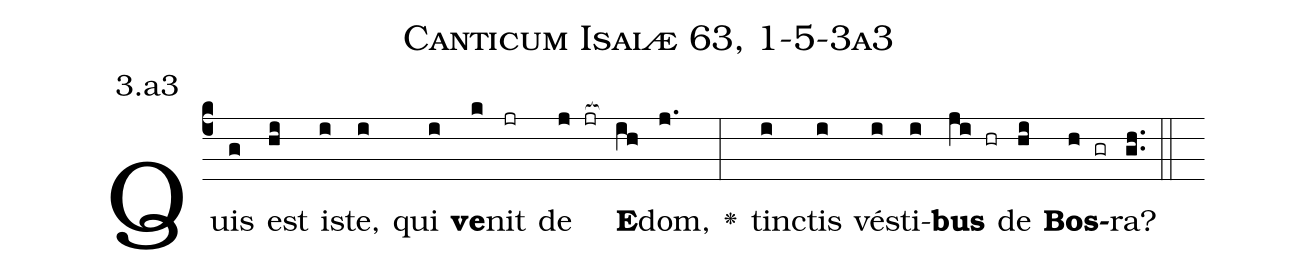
name: Canticum Isaiæ 63, 1-5-3a3;
annotation: 3.a3;
%%
(c4)Quis(g) est(hi) i(i)ste,(i) qui(i) <b>ve</b>(k)nit(jr) de(j jr[ocb:1{]) <b>E</b>(ih[ocb:0}])dom,(j.) <v>\greheightstar</v>(:) tin(i)ctis(i) vé(i)sti(i)<b>bus</b>(ji hr) de(hi) <b>Bos</b>(h gr)ra?(gh..) (::)


%E(i) u(i) o(ji) u(hi) a(h) e.(gh..) (::)
